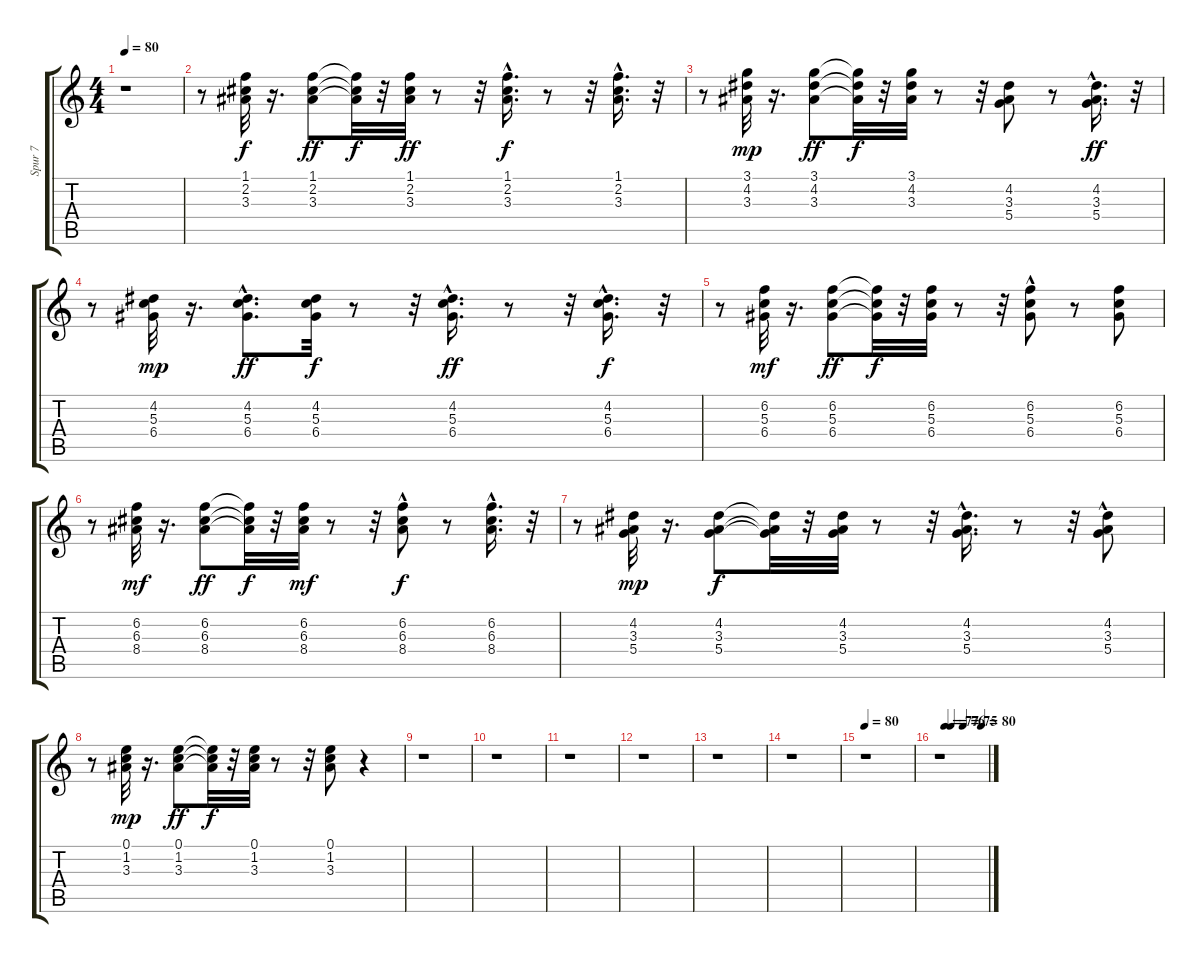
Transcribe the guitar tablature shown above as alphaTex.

\track ("Spur 7" "Spur 7") {instrument acousticguitarsteel}
\staff {score tabs}
\tuning (E4 B3 G3 D3 A2 E2) {hide}
\ts (4 4)
\tempo 80
\clef g2
\ks c
r.1{dy mf} |
r.8 (1.1 2.2 3.3).32{dy f} r.16{d} (1.1 2.2 3.3).8{dy ff} (1.1{t} 2.2{t} 3.3{t}).32{dy f} r.32 (1.1 2.2 3.3).32{dy ff} r.8 r.32 (1.1{hac} 2.2{hac} 3.3{hac}).16{d dy f} r.8 r.32 (1.1{hac} 2.2{hac} 3.3{hac}).16{d} r.32 |
r.8 (3.1 4.2 3.3).32{dy mp} r.16{d} (3.1 4.2 3.3).8{dy ff} (3.1{t} 4.2{t} 3.3{t}).32{dy f} r.32 (3.1 4.2 3.3).32 r.8 r.32 (4.2 3.3 5.4).8 r.8 (4.2{hac} 3.3{hac} 5.4{hac}).16{d dy ff} r.32 |
r.8 (4.2 5.3 6.4).32{dy mp} r.16{d} (4.2{hac} 5.3{hac} 6.4).8{d dy ff} (4.2 5.3 6.4).32{dy f} r.8 r.32 (4.2{hac} 5.3{hac} 6.4{hac}).16{d dy ff} r.8 r.32 (4.2{hac} 5.3{hac} 6.4{hac}).16{d dy f} r.32 |
r.8 (6.2 5.3 6.4).32{dy mf} r.16{d} (6.2 5.3 6.4).8{dy ff} (6.2{t} 5.3{t} 6.4{t}).32{dy f} r.32 (6.2 5.3 6.4).32 r.8 r.32 (6.2 5.3 6.4{hac}).8 r.8 (6.2 5.3 6.4).8 |
r.8 (6.2 6.3 8.4).32{dy mf} r.16{d} (6.2 6.3 8.4).8{dy ff} (6.2{t} 6.3{t} 8.4{t}).32{dy f} r.32 (6.2 6.3 8.4).32{dy mf} r.8 r.32 (6.2 6.3 8.4{hac}).8{dy f} r.8 (6.2{hac} 6.3{hac} 8.4{hac}).16{d} r.32 |
r.8 (4.2 3.3 5.4).32{dy mp} r.16{d} (4.2 3.3 5.4).8{dy f} (4.2{t} 3.3{t} 5.4{t}).32 r.32 (4.2 3.3 5.4).32 r.8 r.32 (4.2{hac} 3.3{hac} 5.4{hac}).16{d} r.8 r.32 (4.2 3.3{hac} 5.4{hac}).8 |
r.8 (0.1 1.2 3.3).32{dy mp} r.16{d} (0.1 1.2 3.3).8{dy ff} (0.1{t} 1.2{t} 3.3{t}).32{dy f} r.32 (0.1 1.2 3.3).32 r.8 r.32 (0.1 1.2 3.3).8 r.4 |
r.1 |
r.1 |
r.1 |
r.1 |
r.1 |
r.1 |
\tempo 80
r.1 |
\tempo (77 0.125)
\tempo (76 0.25)
\tempo (75 0.5)
\tempo (80 0.875)
r.1
